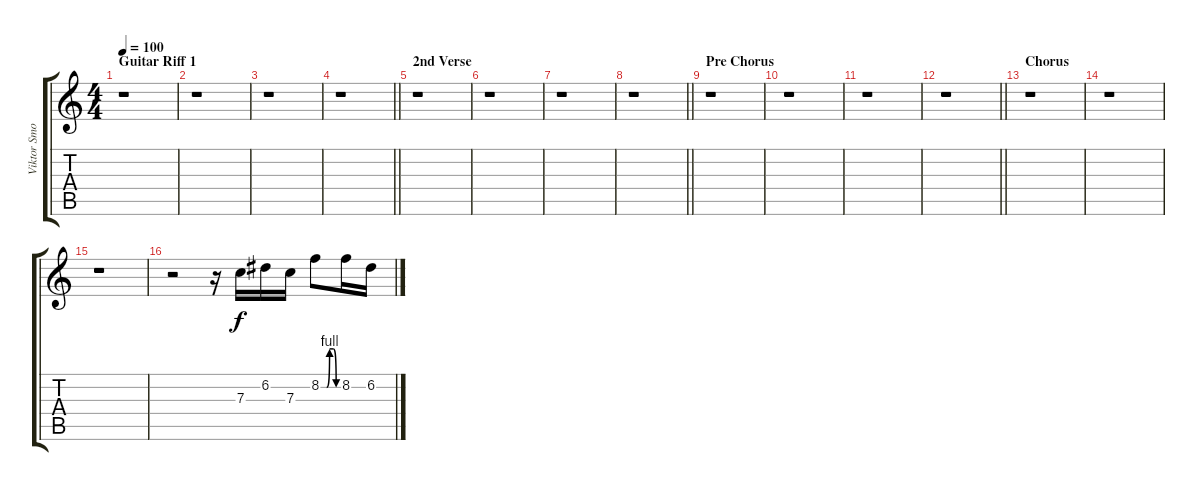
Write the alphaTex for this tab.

\track ("Viktor Smolski Add." "Viktor Smo") {instrument distortionguitar}
\staff {score tabs}
\tuning (D4 A3 F3 C3 G2 D2) {hide}
\ts (4 4)
\section ("" "Guitar Riff 1")
\tempo 100
\clef g2
\ks c
r.1{dy f} |
r.1 |
r.1 |
\barLineRight lightlight
r.1 |
\section ("" "2nd Verse")
r.1 |
r.1 |
r.1 |
\barLineRight lightlight
r.1 |
\section ("" "Pre Chorus")
r.1 |
r.1 |
r.1 |
\barLineRight lightlight
r.1 |
\section ("" "Chorus")
r.1 |
r.1 |
r.1 |
r.2 r.16 7.3.16 6.2.16 7.3.16 8.2{be (custom 0 0 20 0 30 4 43 4 53 0 60 0)}.8 8.2.16 6.2.16
